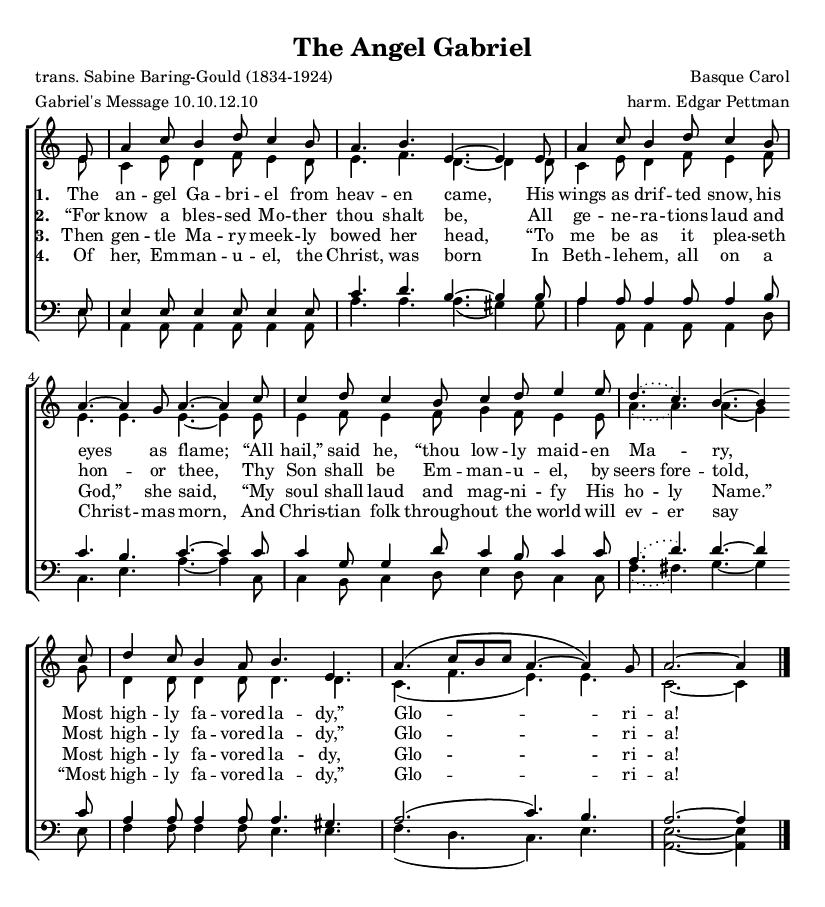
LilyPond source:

\version "2.14.2"
\include "header.ly"

\header {
  title = "The Angel Gabriel"
  poet = "trans. Sabine Baring-Gould (1834-1924)"
  composer = "Basque Carol"
  arranger = "harm. Edgar Pettman"
  metre = "Gabriel's Message 10.10.12.10"
  meter = \metre
}

global = {
  \preamble
  \key bes \major
  \time 6/4
}

sopMusic = \relative c' {
  \partial 8 d8 |
  \time 9/8 g4 bes8 a4 c8 bes4 a8 |
  \time 6/4 g4. a d,~ d4 \bar"" d8 |
  
  \time 9/8 g4 bes8 a4 c8 bes4 a8 |
  \time 6/4 g4.~ g4 f8 g4.~ g4 \bar"" bes8 |
  
  bes4 c8 bes4 a8 bes4 c8 d4 d8 |
  \slurDotted c4.( bes) \slurSolid a4.~ a4 \bar"" bes8 |
  
  c4 bes8 a4 g8 a4. d, |
  g4.( bes8[ a bes] g4.~ g4) f8 |
  \time 9/8 g2.~ g4 \bar "|."
}
sopWords = \lyricmode {
  
}

altoMusic = \relative c' {
  d8 |
  bes4 d8 c4 ees8 d4 c8 |
  d4. ees c~ c4 c8 |
  
  bes4 d8 c4 ees8 d4 ees8 |
  d4. d4. d4.~ d4 d8 |
  
  d4 ees8 d4 ees8 f4 ees8 d4 d8 |
  \slurDotted g4.( g) \slurSolid g4.( f4) f8 |
  
  c4 c8 c4 c8 c4. c4. |
  bes4.( ees d) d4. |
  bes2.~ bes4
}
altoWords = \lyricmode {
  \set stanza = #"1. "
  The an -- gel Ga -- bri -- el from heav -- en came,
  His wings as drif -- ted snow, his eyes as flame;
  “All hail,” said he, “thou low -- ly maid -- en Ma -- ry,
  Most high -- ly fa -- vored la -- dy,” Glo -- ri -- a!
}
altoWordsII = \lyricmode {
  \set stanza = #"2. "
  “For know a bles -- sed Mo -- ther thou shalt be,
  All ge -- ne -- ra -- tions laud and hon -- or thee,
  Thy Son shall be Em -- man -- u -- el, by
  \set ignoreMelismata = ##t
  seers fore -- 
  \unset ignoreMelismata
  told,
  Most high -- ly fa -- vored la -- dy,”
  Glo -- ri -- a!
}
altoWordsIII = \lyricmode {
  \set stanza = #"3. "
  Then gen -- tle Ma -- ry meek -- ly bowed her head,
  “To me be as it plea -- seth God,” she said,
  “My soul shall laud and mag -- ni -- fy His
  \set ignoreMelismata = ##t
  ho -- ly
  \unset ignoreMelismata
  Name.”
  Most high -- ly fa -- vored la -- dy,
  Glo -- ri -- a!
}
altoWordsIV = \lyricmode {
  \set stanza = #"4. "
  Of her, Em -- man -- u -- el, the Christ, was born
  In Beth -- le -- hem, all on a Christ -- mas morn,
  And Chris -- tian folk through -- out the world will
  \set ignoreMelismata = ##t
  ev -- er
  \unset ignoreMelismata
  say
  “Most high -- ly fa -- vored la -- dy,”
  Glo -- ri -- a!
}

tenorMusic = \relative c {
  d8 |
  d4 d8 d4 d8 d4 d8 |
  bes'4. c a ~ a4 a8 |
  
  g4 g8 g4 g8 g4 a8 |
  bes4. a4. bes4.~ bes4 bes8 |
  
  bes4 f8 f4 c'8 bes4 a8 bes4 bes8 |
  \slurDotted g4.( c) \slurSolid c~ c4 bes8 |
  
  g4 g8 g4 g8 g4. fis |
  g2.( bes4.) a |
  g2.~ g4
}
tenorWords = \lyricmode {

}

bassMusic = \relative c {
  d8 |
  g,4 g8 g4 g8 g4 g8 |
  g'4. g g( fis4) fis8 |
  
  g4 g,8 g4 g8 g4 c8 |
  bes4. d g ~ g4 bes,8 |
  
  bes4 a8 bes4 c8 d4 c8 bes4 bes8 |
  \slurDotted ees4.( e) \slurSolid f4.~ f4 d8 |
  
  ees4 ees8 ees4 ees8 d4. d |
  ees( c bes) d |
  << d2. ~ g,2. ~ >> << d'4 g,4>>
}
bassWords = \lyricmode {

}

\score {
  \transpose g a
  <<
    \new ChoirStaff <<
      \new Staff = women <<
        \new Voice = "sopranos" { \voiceOne << \global \sopMusic >> }
        \new Voice = "altos" { \voiceTwo << \global \altoMusic >> }
      >>
      \new Lyrics \with { alignAboveContext = #"women"} \lyricsto "sopranos" \sopWords
      \new Lyrics = "altosIV"  \with { alignBelowContext = #"women" } \lyricsto "sopranos" \altoWordsIV
      \new Lyrics = "altosIII"  \with { alignBelowContext = #"women" } \lyricsto "sopranos" \altoWordsIII
      \new Lyrics = "altosII"  \with { alignBelowContext = #"women" } \lyricsto "sopranos" \altoWordsII
      \new Lyrics = "altos"  \with { alignBelowContext = #"women" } \lyricsto "sopranos" \altoWords
      \new Staff = men <<
        \clef bass
        \new Voice = "tenors" { \voiceOne << \global \tenorMusic >> }
        \new Voice = "basses" { \voiceTwo << \global \bassMusic >> }
      >>
      \new Lyrics \with { alignAboveContext = #"men"} \lyricsto "tenors" \tenorWords
      \new Lyrics \with { alignBelowContext = #"men"} \lyricsto "basses" \bassWords
    >>
  >>
  \layout {
    \context {
      \Staff 
      \remove Time_signature_engraver 
    } 
  }
}